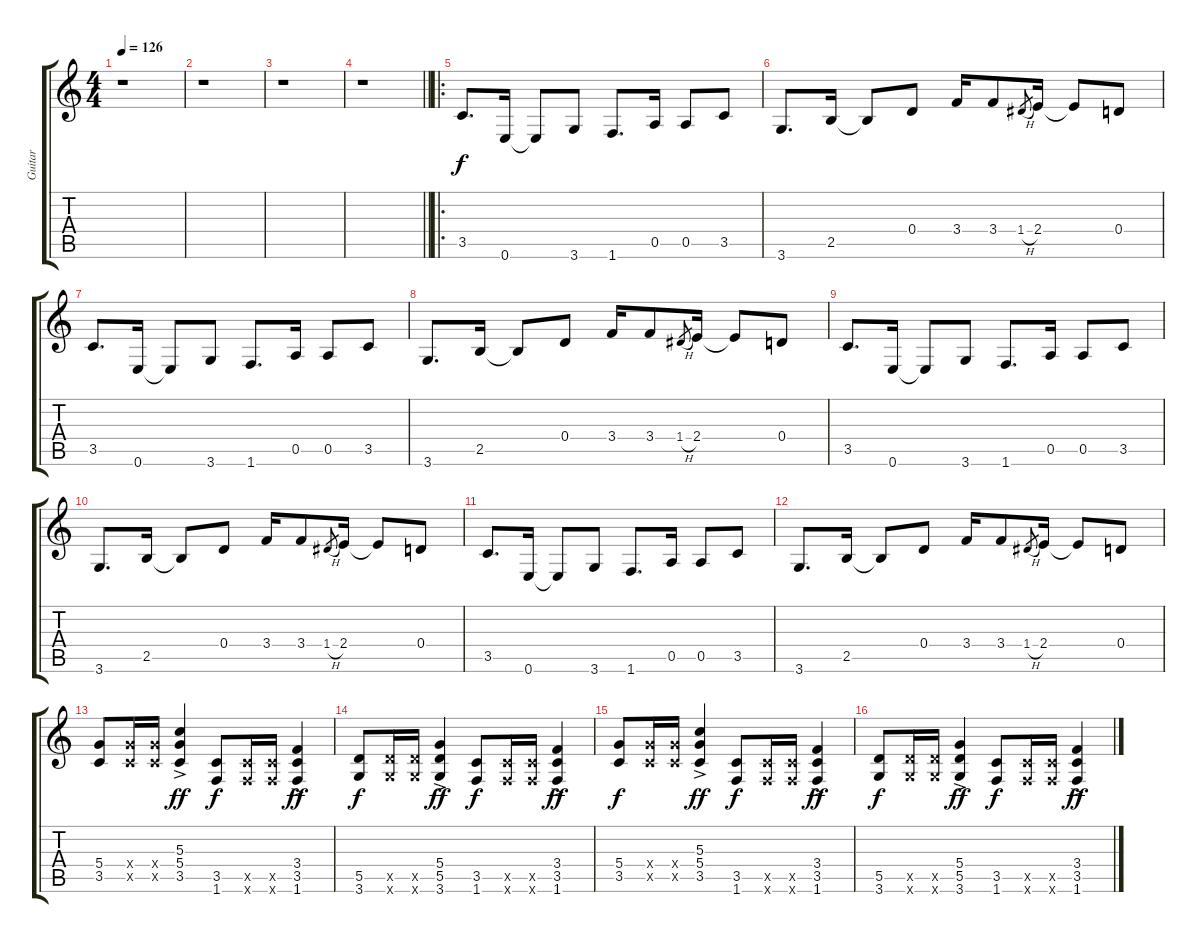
\track ("Guitar" "Guitar") {instrument electricguitarclean}
\staff {score tabs}
\tuning (E4 B3 G3 D3 A2 E2) {hide}
\ts (4 4)
\tempo 126
\clef g2
\ks c
r.1{dy f instrument electricguitarclean} |
r.1 |
r.1 |
\barLineRight lightlight
r.1 |
\ro
3.5.8{d} 0.6.16 0.6{t}.8 3.6.8 1.6.8{d} 0.5.16 0.5.8 3.5.8 |
3.6.8{d} 2.5.16 2.5{t}.8 0.4.8 3.4.16 3.4.8 1.4{h}.8{gr} 2.4.16 2.4{t}.8 0.4.8 |
3.5.8{d} 0.6.16 0.6{t}.8 3.6.8 1.6.8{d} 0.5.16 0.5.8 3.5.8 |
3.6.8{d} 2.5.16 2.5{t}.8 0.4.8 3.4.16 3.4.8 1.4{h}.8{gr} 2.4.16 2.4{t}.8 0.4.8 |
3.5.8{d} 0.6.16 0.6{t}.8 3.6.8 1.6.8{d} 0.5.16 0.5.8 3.5.8 |
3.6.8{d} 2.5.16 2.5{t}.8 0.4.8 3.4.16 3.4.8 1.4{h}.8{gr} 2.4.16 2.4{t}.8 0.4.8 |
3.5.8{d} 0.6.16 0.6{t}.8 3.6.8 1.6.8{d} 0.5.16 0.5.8 3.5.8 |
3.6.8{d} 2.5.16 2.5{t}.8 0.4.8 3.4.16 3.4.8 1.4{h}.8{gr} 2.4.16 2.4{t}.8 0.4.8 |
(5.4 3.5).8 (5.4{x} 3.5{x}).16 (5.4{x} 3.5{x}).16 (5.3{ac} 5.4{ac} 3.5{ac}).4{dy ff} (3.5 1.6).8{dy f} (3.5{x} 1.6{x}).16 (3.5{x} 1.6{x}).16 (3.4{ac} 3.5{ac} 1.6{ac}).4{dy ff} |
(5.5 3.6).8{dy f} (5.5{x} 3.6{x}).16 (5.5{x} 3.6{x}).16 (5.4{ac} 5.5{ac} 3.6{ac}).4{dy ff} (3.5 1.6).8{dy f} (3.5{x} 1.6{x}).16 (3.5{x} 1.6{x}).16 (3.4{ac} 3.5{ac} 1.6{ac}).4{dy ff} |
(5.4 3.5).8{dy f} (5.4{x} 3.5{x}).16 (5.4{x} 3.5{x}).16 (5.3{ac} 5.4{ac} 3.5{ac}).4{dy ff} (3.5 1.6).8{dy f} (3.5{x} 1.6{x}).16 (3.5{x} 1.6{x}).16 (3.4{ac} 3.5{ac} 1.6{ac}).4{dy ff} |
(5.5 3.6).8{dy f} (5.5{x} 3.6{x}).16 (5.5{x} 3.6{x}).16 (5.4{ac} 5.5{ac} 3.6{ac}).4{dy ff} (3.5 1.6).8{dy f} (3.5{x} 1.6{x}).16 (3.5{x} 1.6{x}).16 (3.4{ac} 3.5{ac} 1.6{ac}).4{dy ff}
